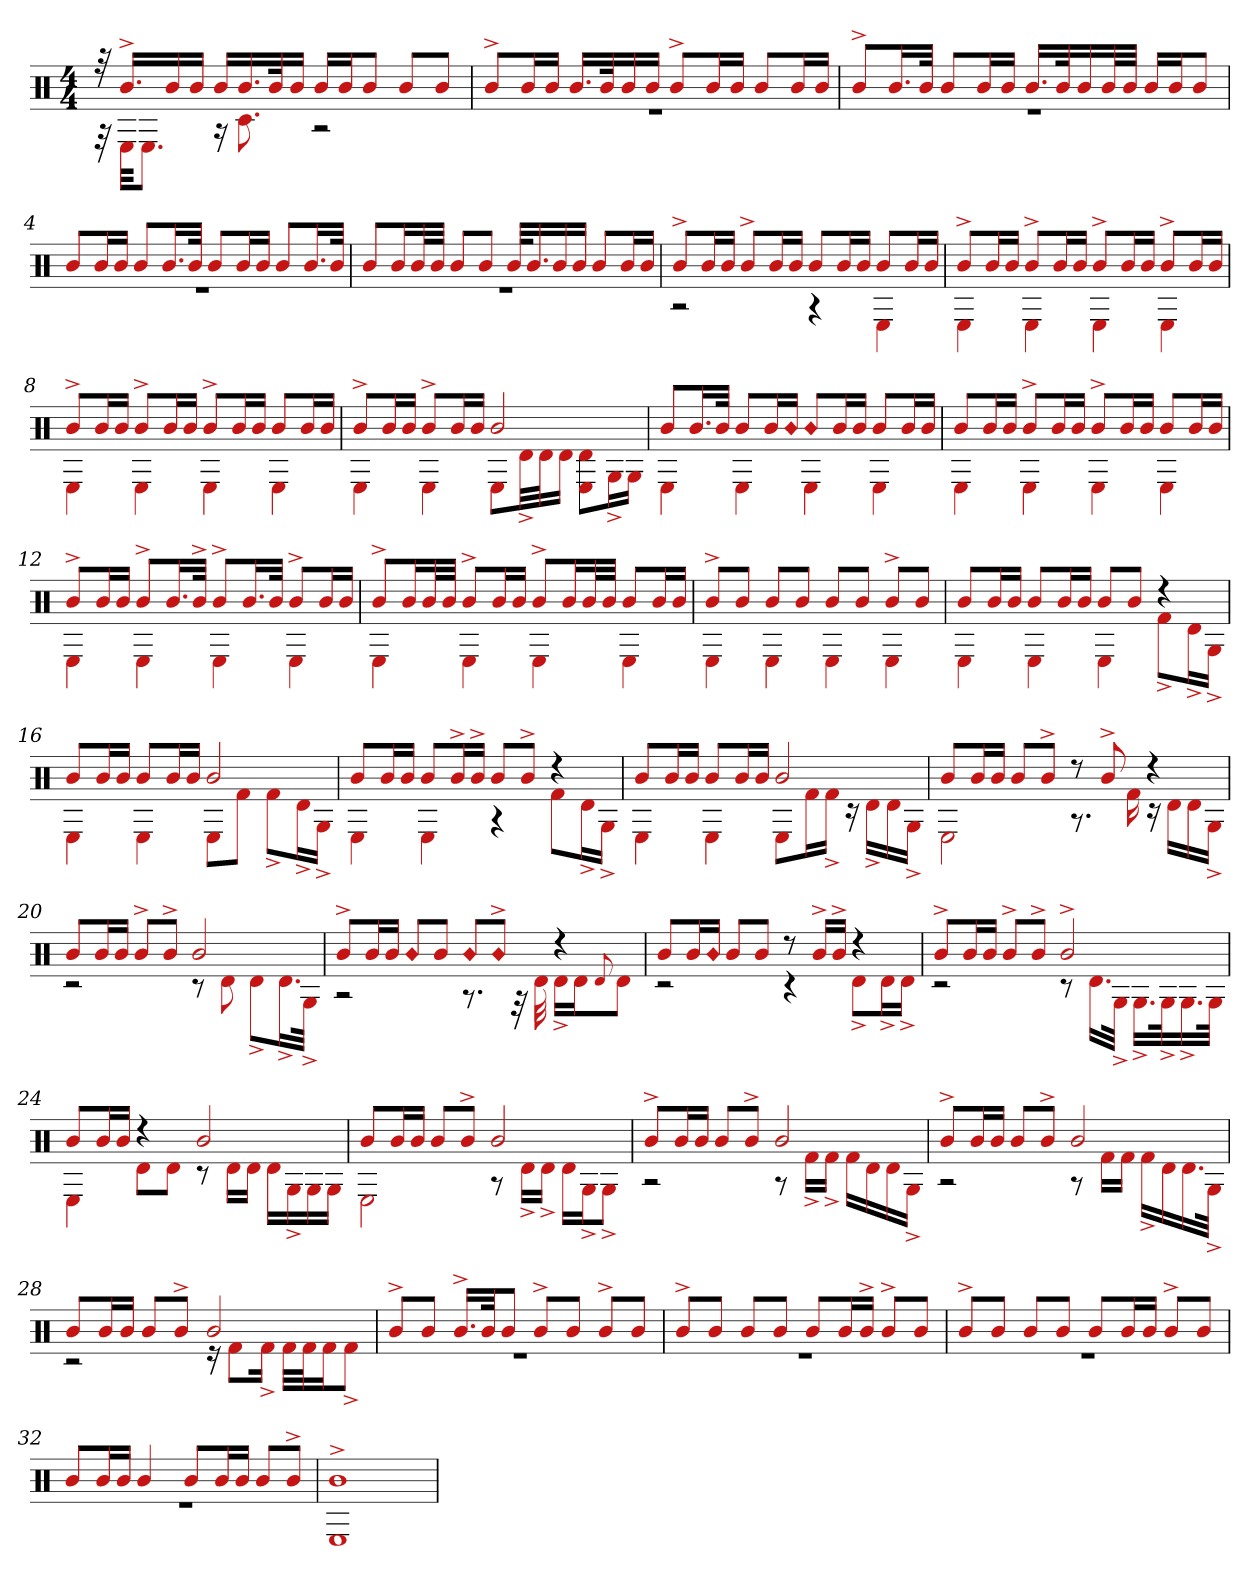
**kern
*part1
*staff1
*clefX
*k[]
*M4/4
=1
*^
32r	32r
16.b^LL	32EKKL
.	8.EJ
16b	.
16bJJ	.
16bLL	16r
16.b	8.c#
32bk	.
16bJJ	.
16bLL	2r
16bJ	.
8bJ	.
8bL	.
8bJ	.
=2	=2
8b^L	1r
16bL	.
16bJJ	.
16.bLL	.
32bk	.
16b	.
16bJJ	.
8b^L	.
16bL	.
16bJJ	.
8bL	.
16bL	.
16bJJ	.
=3	=3
8b^L	1r
16.bL	.
32bJJk	.
8bL	.
16bL	.
16bJJ	.
16.bLL	.
32bk	.
16b	.
32bL	.
32bJJJ	.
16bLL	.
16bJ	.
8bJ	.
=4	=4
8bL	1r
16bL	.
16bJJ	.
8bL	.
16.bL	.
32bJJk	.
8bL	.
16bL	.
16bJJ	.
8bL	.
16.bL	.
32bJJk	.
=5	=5
8bL	1r
16bL	.
32bL	.
32bJJJ	.
8bL	.
8bJ	.
32bKLL	.
16.b	.
16b	.
16bJJ	.
8bL	.
16bL	.
16bJJ	.
=6	=6
8b^L	2r
16bL	.
16bJJ	.
8b^L	.
16bL	.
16bJJ	.
8bL	4r
16bL	.
16bJJ	.
8bL	4E
16bL	.
16bJJ	.
=7	=7
8b^L	4E
16bL	.
16bJJ	.
8b^L	4E
16bL	.
16bJJ	.
8b^L	4E
16bL	.
16bJJ	.
8b^L	4E
16bL	.
16bJJ	.
=8	=8
8b^L	4E
16bL	.
16bJJ	.
8b^L	4E
16bL	.
16bJJ	.
8b^L	4E
16bL	.
16bJJ	.
8bL	4E
16bL	.
16bJJ	.
=9	=9
8b^L	4E
16bL	.
16bJJ	.
8b^L	4E
16bL	.
16bJJ	.
2b	8EL
.	32d^LL
.	32dJ
.	16dJJ
.	8E 8dL
.	16G^L
.	16GJJ
=10	=10
8bL	4E
16.bL	.
32bJJk	.
8bL	4E
16bL	.
!LO:N:head=diamond	!
16bJJ	.
!LO:N:head=diamond	!
8bL	4E
16bL	.
16bJJ	.
8bL	4E
16bL	.
16bJJ	.
=11	=11
8bL	4E
16bL	.
16bJJ	.
8b^L	4E
16bL	.
16bJJ	.
8b^L	4E
16bL	.
16bJJ	.
8bL	4E
16bL	.
16bJJ	.
=12	=12
8b^L	4E
16bL	.
16bJJ	.
8b^L	4E
16.bL	.
32b^JJk	.
8b^L	4E
16.bL	.
32bJJk	.
8b^L	4E
16bL	.
16bJJ	.
=13	=13
8b^L	4E
16bL	.
32bL	.
32bJJJ	.
8b^L	4E
16bL	.
16bJJ	.
8b^L	4E
16bL	.
32bL	.
32bJJJ	.
8bL	4E
16bL	.
16bJJ	.
=14	=14
8b^L	4E
8bJ	.
8bL	4E
8bJ	.
8bL	4E
8bJ	.
8b^L	4E
8bJ	.
=15	=15
8bL	4E
16bL	.
16bJJ	.
8bL	4E
16bL	.
16bJJ	.
8bL	4E
8bJ	.
4r	8f#^L
.	16d^L
.	16G^JJ
=16	=16
8bL	4E
16bL	.
16bJJ	.
8bL	4E
16bL	.
16bJJ	.
2b	8EL
.	8f#J
.	8f#^L
.	16d^L
.	16G^JJ
=17	=17
8bL	4E
16bL	.
16bJJ	.
8bL	4E
16b^L	.
16b^JJ	.
8bL	4r
8b^J	.
4r	8f#L
.	16d^L
.	16G^JJ
=18	=18
8bL	4E
16bL	.
16bJJ	.
8bL	4E
16bL	.
16bJJ	.
2b	8EL
.	16f#L
.	16f#^JJ
.	16r
.	16d^LL
.	16d
.	16G^JJ
=19	=19
8bL	2E
16bL	.
16bJJ	.
8bL	.
8b^J	.
8r	8.r
8b^	.
.	16f#
4r	16r
.	16dLL
.	16d
.	16G^JJ
=20	=20
8bL	2r
16bL	.
16bJJ	.
8b^L	.
8b^J	.
2b	8r
.	8d
.	8d^L
.	16.d^L
.	32G^JJk
=21	=21
8b^L	2r
16bL	.
16bJJ	.
!LO:N:head=diamond	!
8bL	.
8bJ	.
!LO:N:head=diamond	!
8bL	8.r
!LO:N:head=diamond	!
8b^J	.
.	32r
.	32d
4r	16d^LL
.	16dJ
.	8qqd
.	8dJ
=22	=22
8bL	2r
16bL	.
!LO:N:head=diamond	!
16bJJ	.
8bL	.
8bJ	.
8r	4r
16b^LL	.
16b^JJ	.
4r	8d^L
.	16d^L
.	16d^JJ
=23	=23
8b^L	2r
16bL	.
16bJJ	.
8b^L	.
8b^J	.
2b^	8r
.	16.dLL
.	32G^JJk
.	16.G^LL
.	32G^k
.	16.G^
.	32GJJk
=24	=24
8bL	4E
16bL	.
16bJJ	.
4r	8dL
.	8dJ
2b	8r
.	16dLL
.	16dJJ
.	16dLL
.	16G^
.	16G
.	16GJJ
=25	=25
8bL	2E
16bL	.
16bJJ	.
8bL	.
8b^J	.
2b	8r
.	16d^LL
.	16d^JJ
.	16dLL
.	16G^J
.	8G^J
=26	=26
8b^L	2r
16bL	.
16bJJ	.
8bL	.
8b^J	.
2b	8r
.	16f#^LL
.	16f#^JJ
.	16f#LL
.	16d
.	16d
.	16G^JJ
=27	=27
8b^L	2r
16bL	.
16bJJ	.
8bL	.
8b^J	.
2b	8r
.	16f#LL
.	16f#JJ
.	16f#^LL
.	16d
.	16.d
.	32G^JJk
=28	=28
8bL	2r
16bL	.
16bJJ	.
8bL	.
8b^J	.
2b	16r
.	8f#L
.	16f#^Jk
.	32f#LLL
.	32f#J
.	16f#J
.	8f#^J
=29	=29
8b^L	1r
8bJ	.
16.b^LL	.
32bJk	.
8bJ	.
8b^L	.
8bJ	.
8b^L	.
8bJ	.
=30	=30
8b^L	1r
8bJ	.
8bL	.
8bJ	.
8bL	.
16bL	.
16b^JJ	.
8b^L	.
8bJ	.
=31	=31
8b^L	1r
8bJ	.
8bL	.
8bJ	.
8bL	.
16bL	.
16bJJ	.
8b^L	.
8bJ	.
=32	=32
8bL	1r
16bL	.
16bJJ	.
4b	.
8bL	.
16bL	.
16bJJ	.
8bL	.
8b^J	.
=33	=33
1b^	1E
*v	*v
=
*-
